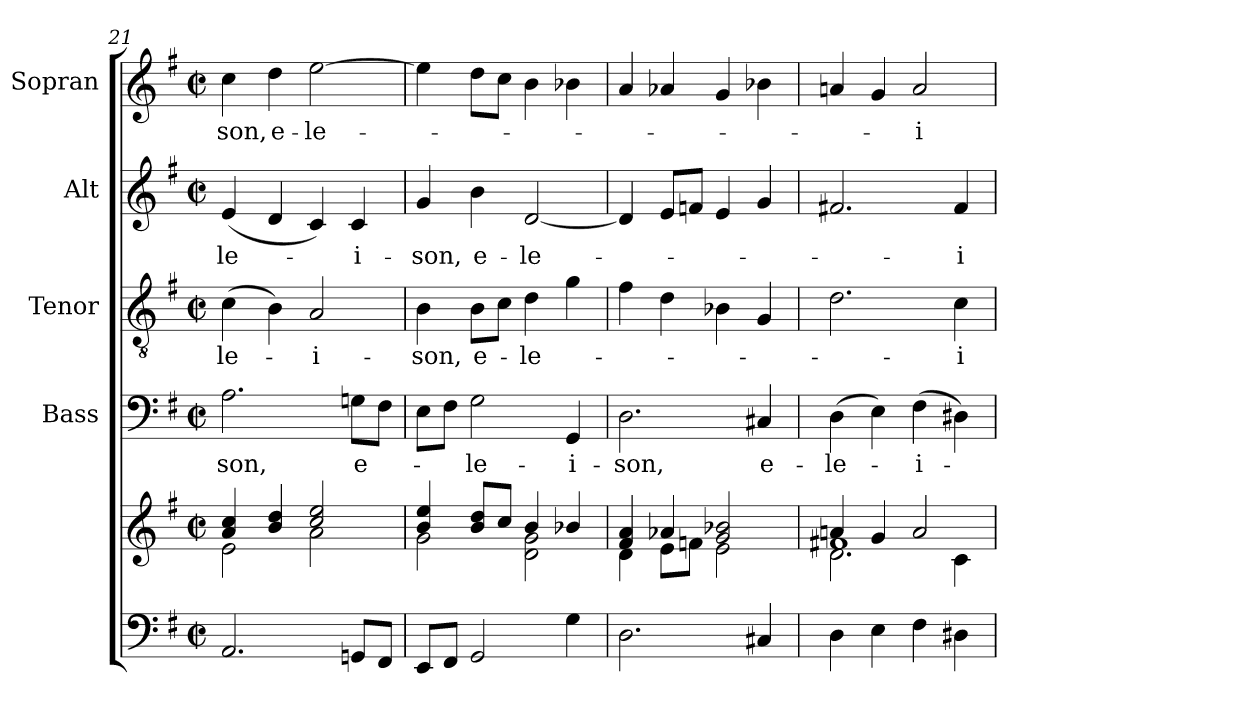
**kern	**kern	**kern	**text	**kern	**text	**kern	**text	**kern	**text
*part5	*part5	*part4	*part4	*part3	*part3	*part2	*part2	*part1	*part1
*staff6	*staff5	*staff4	*staff4	*staff3	*staff3	*staff2	*staff2	*staff1	*staff1
*	*	*I"Bass	*	*I"Tenor	*	*I"Alt	*	*I"Sopran	*
*	*	*I'B.	*	*I'T.	*	*I'A.	*	*I'S.	*
*clefF4	*clefG2	*clefF4	*	*clefGv2	*	*clefG2	*	*clefG2	*
*k[f#]	*k[f#]	*k[f#]	*	*k[f#]	*	*k[f#]	*	*k[f#]	*
*G:	*G:	*G:	*	*G:	*	*G:	*	*G:	*
*M2/2	*M2/2	*M2/2	*	*M2/2	*	*M2/2	*	*M2/2	*
*met(c|)	*met(c|)	*met(c|)	*	*met(c|)	*	*met(c|)	*	*met(c|)	*
=21	=21	=21	=21	=21	=21	=21	=21	=21	=21
*	*^	*	*	*	*	*	*	*	*
!	!	!	!	!LO:LY:b	!	!LO:LY:b	!	!LO:LY:b	!	!LO:LY:b
2.AA/	4a/ 4cc/	2e\	2.A\	-son,	(>4c\	-le-	(<4e/	-le-	4cc\	-son,
!	!	!	!	!	!	!	!	!	!	!LO:LY:b
.	4b/ 4dd/	.	.	.	4B\)	.	4d/	.	4dd\	e-
!	!	!	!	!	!	!LO:LY:b	!	!	!	!LO:LY:b
.	2cc/ 2ee/	2a\	.	.	2A/	-i-	4c/)	.	[2ee\	-le-
!	!	!	!	!LO:LY:b	!	!	!	!LO:LY:b	!	!
8GGn/L	.	.	8Gn\L	e-	.	.	4c/	-i-	.	.
8FF#/J	.	.	8F#\J	.	.	.	.	.	.	.
=22	=22	=22	=22	=22	=22	=22	=22	=22	=22	=22
!	!	!	!	!	!	!LO:LY:b	!	!LO:LY:b	!	!
8EE/L	4b/ 4ee/	2g\	8E\L	.	4B\	-son,	4g/	-son,	4ee\]	.
8FF#/J	.	.	8F#\J	.	.	.	.	.	.	.
!	!	!	!	!LO:LY:b	!	!LO:LY:b	!	!LO:LY:b	!	!
2GG/	8b/ 8dd/L	.	2G\	-le-	8B\L	e-	4b\	e-	8dd\L	.
.	8cc/J	.	.	.	8c\J	.	.	.	8cc\J	.
!	!	!	!	!	!	!LO:LY:b	!	!LO:LY:b	!	!
.	4b/	2d\ 2g\	.	.	4d\	-le-	[2d/	-le-	4b\	.
!	!	!	!	!LO:LY:b	!	!	!	!	!	!
4G\	4b-X/	.	4GG/	-i-	4g\	.	.	.	4b-X\	.
=23	=23	=23	=23	=23	=23	=23	=23	=23	=23	=23
!	!	!	!	!LO:LY:b	!	!	!	!	!	!
2.D\	4f#/ 4a/	4d\	2.D\	-son,	4f#\	.	4d/]	.	4a/	.
.	4a-X/	8e\L	.	.	4d\	.	8e/L	.	4a-X/	.
.	.	8fn\J	.	.	.	.	8fn/J	.	.	.
.	2g/ 2b-X/	2e\	.	.	4B-X\	.	4e/	.	4g/	.
!	!	!	!	!LO:LY:b	!	!	!	!	!	!
4C#X/	.	.	4C#X/	e-	4G/	.	4g/	.	4b-X\	.
=24	=24	=24	=24	=24	=24	=24	=24	=24	=24	=24
*	*	*^	*	*	*	*	*	*	*	*
!	!	!	!	!	!LO:LY:b	!	!	!	!	!	!
4D\	4an/	1f#X	2.d\	(>4D\	-le-	2.d\	.	2.f#X/	.	4an/	.
4E\	4g/	.	.	4E\)	.	.	.	.	.	4g/	.
!	!	!	!	!	!LO:LY:b	!	!	!	!	!	!LO:LY:b
4F#\	2a/	.	.	(>4F#\	-i-	.	.	.	.	2a/	-i-
!	!	!	!	!	!	!	!LO:LY:b	!	!LO:LY:b	!	!
4D#X\	.	.	4c\	4D#X\)	.	4c\	-i-	4f#/	-i-	.	.
*	*v	*v	*v	*	*	*	*	*	*	*	*
=	=	=	=	=	=	=	=	=	=
*-	*-	*-	*-	*-	*-	*-	*-	*-	*-
